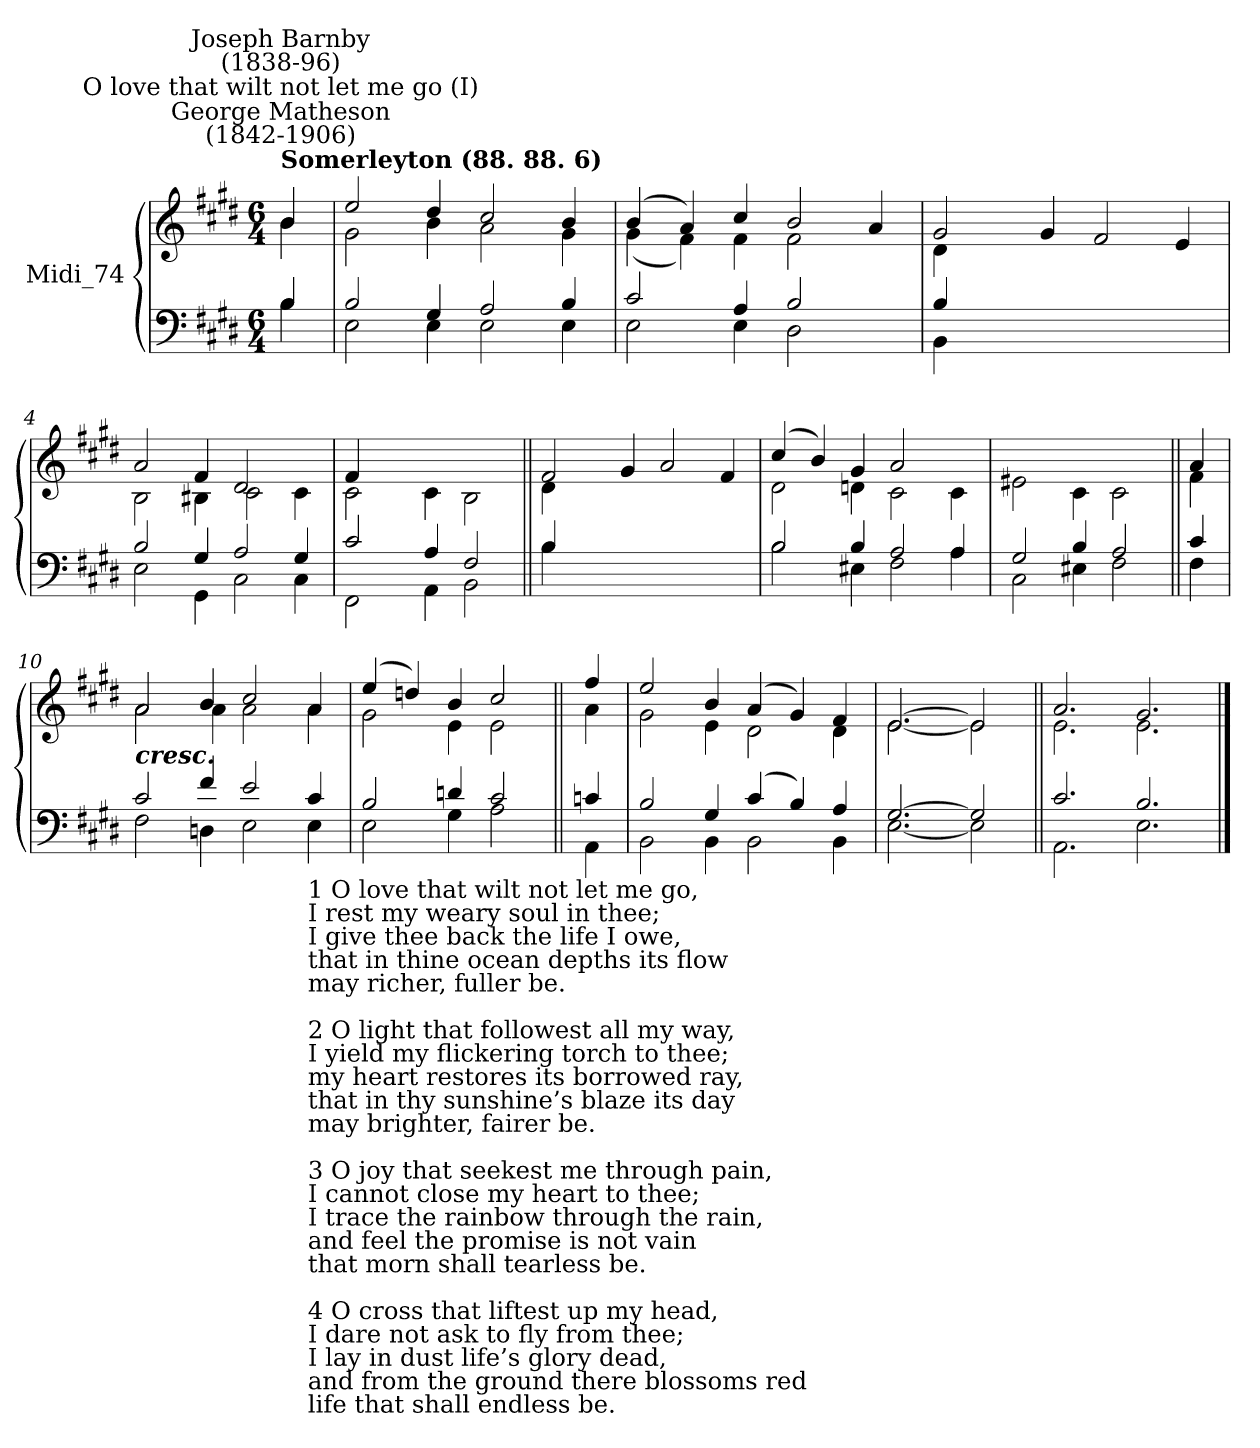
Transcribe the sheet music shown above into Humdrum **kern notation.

**kern	**kern
*part2	*part1
*staff2	*staff1
*I"Midi_74	*I"Midi_74
*clefF4	*clefG2
*k[f#c#g#d#]	*k[f#c#g#d#]
*E:	*E:
*M6/4	*M6/4
=	=
*^	*^
!	!	!LO:TX:a:B:t=Somerleyton (88. 88. 6)	!
!	!	!LO:TX:a:cj:t=George Matheson\n(1842-1906)	!
!	!	!LO:TX:a:cj:t=O love that wilt not let me go (I)	!
!	!	!LO:TX:a:cj:t=Joseph Barnby\n(1838-96)	!
4B/	4B\	4b/	4b\
=1	=1	=1	=1
2B/	2E\	2ee/	2g#\
4G#/	4E\	4dd#/	4b\
2A/	2E\	2cc#/	2a\
4B/	4E\	4b/	4g#\
=2	=2	=2	=2
2c#/	2E\	(>4b/	(<4g#\
.	.	4a/)	4f#\)
4A/	4E\	4cc#/	4f#\
2B/	2D#\	2b/	2f#\
4ryy	4ryy	4a/	4ryy
=3	=3	=3	=3
4B/	4BB\	2g#/	4d#\
1ryy	1ryy	.	1ryy
.	.	4g#/	.
.	.	2f#/	.
4ryy	4ryy	4e/	4ryy
=4	=4	=4	=4
2B/	2E\	2a/	2B\
4G#/	4GG#\	4f#/	4B#X\
2A/	2C#\	2d#/	2c#\
4G#/	4C#\	4ryy	4c#\
=5	=5	=5	=5
2c#/	2FF#\	4f#/	2c#\
.	.	1ryy	.
4A/	4AA\	.	4c#\
2F#/	2BB\	.	2B\
=6||	=6||	=6||	=6||
4B/	4B\	2f#/	4d#\
1ryy	1ryy	.	1ryy
.	.	4g#/	.
.	.	2a/	.
4ryy	4ryy	4f#/	4ryy
=7	=7	=7	=7
2B/	2B\	(>4cc#/	2d#\
.	.	4b/)	.
4B/	4E#X\	4g#/	4dn\
2A/	2F#\	2a/	2c#\
4A/	4A\	4ryy	4c#\
*	*	*v	*v
=8	=8	=8
2G#/	2C#\	2e#X\
4B/	4E#X\	4c#\
2A/	2F#\	2c#\
!!LO:LB:g=z
=9||	=9||	=9||
*	*	*^
4c#/	4F#\	4a/	4f#\
=10	=10	=10	=10
!	!	!LO:TX:b:Bi:t=cresc.	!
2c#/	2F#\	2a/	2a\
4f#/	4Dn\	4b/	4a\
2e/	2E\	2cc#/	2a\
!LO:TX:b:t=1 O love that wilt not let me go,\nI rest my weary soul in thee;\nI give thee back the life I owe,\nthat in thine ocean depths its flow\nmay richer, fuller be.\n\n2 O light that followest all my way,\nI yield my flickering torch to thee;\nmy heart restores its borrowed ray,\nthat in thy sunshine’s blaze its day\nmay brighter, fairer be.\n\n3 O joy that seekest me through pain,\nI cannot close my heart to thee;\nI trace the rainbow through the rain,\nand feel the promise is not vain\nthat morn shall tearless be.\n\n4 O cross that liftest up my head,\nI dare not ask to fly from thee;\nI lay in dust life’s glory dead,\nand from the ground there blossoms red\nlife that shall endless be.	!	!	!
4c#/	4E\	4a/	4a\
=11	=11	=11	=11
2B/	2E\	(>4ee/	2g#\
.	.	4ddn/)	.
4dn/	4G#\	4b/	4e\
2c#/	2A\	2cc#/	2e\
=12||	=12||	=12||	=12||
4cn/	4AA\	4ff#/	4a\
=13	=13	=13	=13
2B/	2BB\	2ee/	2g#\
4G#/	4BB\	4b/	4e\
(>4c#/	2BB\	(>4a/	2d#\
4B/)	.	4g#/)	.
4A/	4BB\	4f#/	4d#\
=14	=14	=14	=14
[2.G#/	[2.E\	[2.e/	[2.e\
2G#/]	2E\]	2e/]	2e\]
=15||	=15||	=15||	=15||
2.c#/	2.AA\	2.a/	2.e\
2.B/	2.E\	2.g#/	2.e\
*v	*v	*	*
*	*v	*v
==	==
*-	*-
